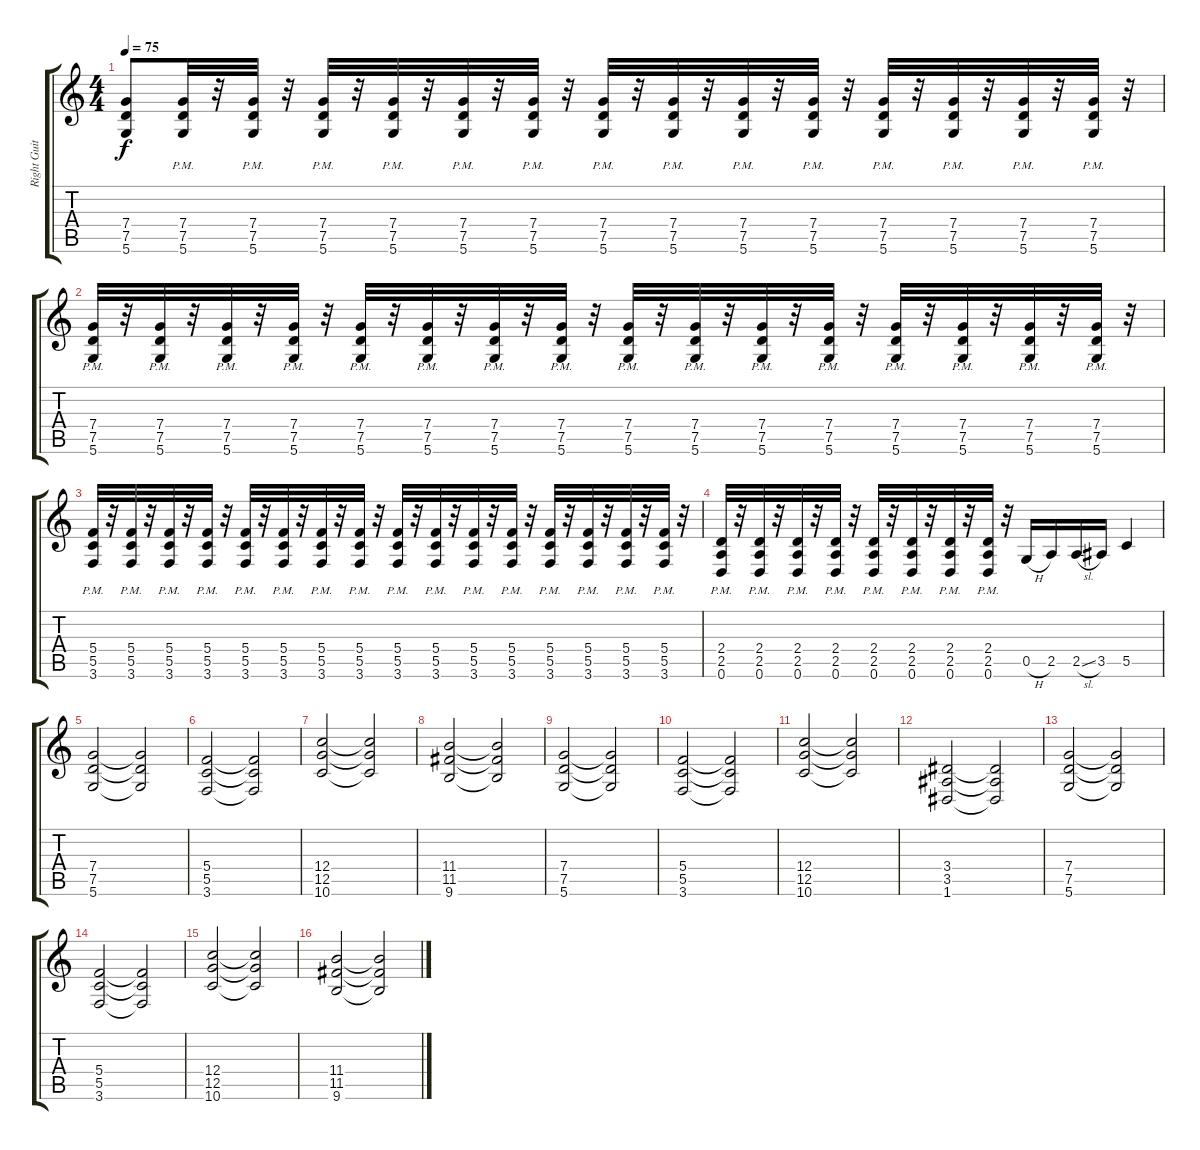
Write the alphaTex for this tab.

\track ("Right Guitar" "Right Guit") {instrument distortionguitar}
\staff {score tabs}
\tuning (D4 A3 F3 C3 G2 D2) {hide}
\ts (4 4)
\tempo 75
\clef g2
\ks c
(7.4 7.5 5.6).8{dy f} (7.4{pm} 7.5{pm} 5.6{pm}).32 r.32 (7.4{pm} 7.5{pm} 5.6{pm}).32 r.32 (7.4{pm} 7.5{pm} 5.6{pm}).32 r.32 (7.4{pm} 7.5{pm} 5.6{pm}).32 r.32 (7.4{pm} 7.5{pm} 5.6{pm}).32 r.32 (7.4{pm} 7.5{pm} 5.6{pm}).32 r.32 (7.4{pm} 7.5{pm} 5.6{pm}).32 r.32 (7.4{pm} 7.5{pm} 5.6{pm}).32 r.32 (7.4{pm} 7.5{pm} 5.6{pm}).32 r.32 (7.4{pm} 7.5{pm} 5.6{pm}).32 r.32 (7.4{pm} 7.5{pm} 5.6{pm}).32 r.32 (7.4{pm} 7.5{pm} 5.6{pm}).32 r.32 (7.4{pm} 7.5{pm} 5.6{pm}).32 r.32 (7.4{pm} 7.5{pm} 5.6{pm}).32 r.32 |
(7.4{pm} 7.5{pm} 5.6{pm}).32 r.32 (7.4{pm} 7.5{pm} 5.6{pm}).32 r.32 (7.4{pm} 7.5{pm} 5.6{pm}).32 r.32 (7.4{pm} 7.5{pm} 5.6{pm}).32 r.32 (7.4{pm} 7.5{pm} 5.6{pm}).32 r.32 (7.4{pm} 7.5{pm} 5.6{pm}).32 r.32 (7.4{pm} 7.5{pm} 5.6{pm}).32 r.32 (7.4{pm} 7.5{pm} 5.6{pm}).32 r.32 (7.4{pm} 7.5{pm} 5.6{pm}).32 r.32 (7.4{pm} 7.5{pm} 5.6{pm}).32 r.32 (7.4{pm} 7.5{pm} 5.6{pm}).32 r.32 (7.4{pm} 7.5{pm} 5.6{pm}).32 r.32 (7.4{pm} 7.5{pm} 5.6{pm}).32 r.32 (7.4{pm} 7.5{pm} 5.6{pm}).32 r.32 (7.4{pm} 7.5{pm} 5.6{pm}).32 r.32 (7.4{pm} 7.5{pm} 5.6{pm}).32 r.32 |
(5.4{pm} 5.5{pm} 3.6{pm}).32 r.32 (5.4{pm} 5.5{pm} 3.6{pm}).32 r.32 (5.4{pm} 5.5{pm} 3.6{pm}).32 r.32 (5.4{pm} 5.5{pm} 3.6{pm}).32 r.32 (5.4{pm} 5.5{pm} 3.6{pm}).32 r.32 (5.4{pm} 5.5{pm} 3.6{pm}).32 r.32 (5.4{pm} 5.5{pm} 3.6{pm}).32 r.32 (5.4{pm} 5.5{pm} 3.6{pm}).32 r.32 (5.4{pm} 5.5{pm} 3.6{pm}).32 r.32 (5.4{pm} 5.5{pm} 3.6{pm}).32 r.32 (5.4{pm} 5.5{pm} 3.6{pm}).32 r.32 (5.4{pm} 5.5{pm} 3.6{pm}).32 r.32 (5.4{pm} 5.5{pm} 3.6{pm}).32 r.32 (5.4{pm} 5.5{pm} 3.6{pm}).32 r.32 (5.4{pm} 5.5{pm} 3.6{pm}).32 r.32 (5.4{pm} 5.5{pm} 3.6{pm}).32 r.32 |
(2.4{pm} 2.5{pm} 0.6{pm}).32 r.32 (2.4{pm} 2.5{pm} 0.6{pm}).32 r.32 (2.4{pm} 2.5{pm} 0.6{pm}).32 r.32 (2.4{pm} 2.5{pm} 0.6{pm}).32 r.32 (2.4{pm} 2.5{pm} 0.6{pm}).32 r.32 (2.4{pm} 2.5{pm} 0.6{pm}).32 r.32 (2.4{pm} 2.5{pm} 0.6{pm}).32 r.32 (2.4{pm} 2.5{pm} 0.6{pm}).32 r.32 0.5{h}.16 2.5.16 2.5{sl}.16 3.5.16 5.5.4 |
(7.4 7.5 5.6).2 (7.4{t} 7.5{t} 5.6{t}).2 |
(5.4 5.5 3.6).2 (5.4{t} 5.5{t} 3.6{t}).2 |
(12.4 12.5 10.6).2 (12.4{t} 12.5{t} 10.6{t}).2 |
(11.4 11.5 9.6).2 (11.4{t} 11.5{t} 9.6{t}).2 |
(7.4 7.5 5.6).2 (7.4{t} 7.5{t} 5.6{t}).2 |
(5.4 5.5 3.6).2 (5.4{t} 5.5{t} 3.6{t}).2 |
(12.4 12.5 10.6).2 (12.4{t} 12.5{t} 10.6{t}).2 |
(3.4 3.5 1.6).2 (3.4{t} 3.5{t} 1.6{t}).2 |
(7.4 7.5 5.6).2 (7.4{t} 7.5{t} 5.6{t}).2 |
(5.4 5.5 3.6).2 (5.4{t} 5.5{t} 3.6{t}).2 |
(12.4 12.5 10.6).2 (12.4{t} 12.5{t} 10.6{t}).2 |
(11.4 11.5 9.6).2 (11.4{t} 11.5{t} 9.6{t}).2
